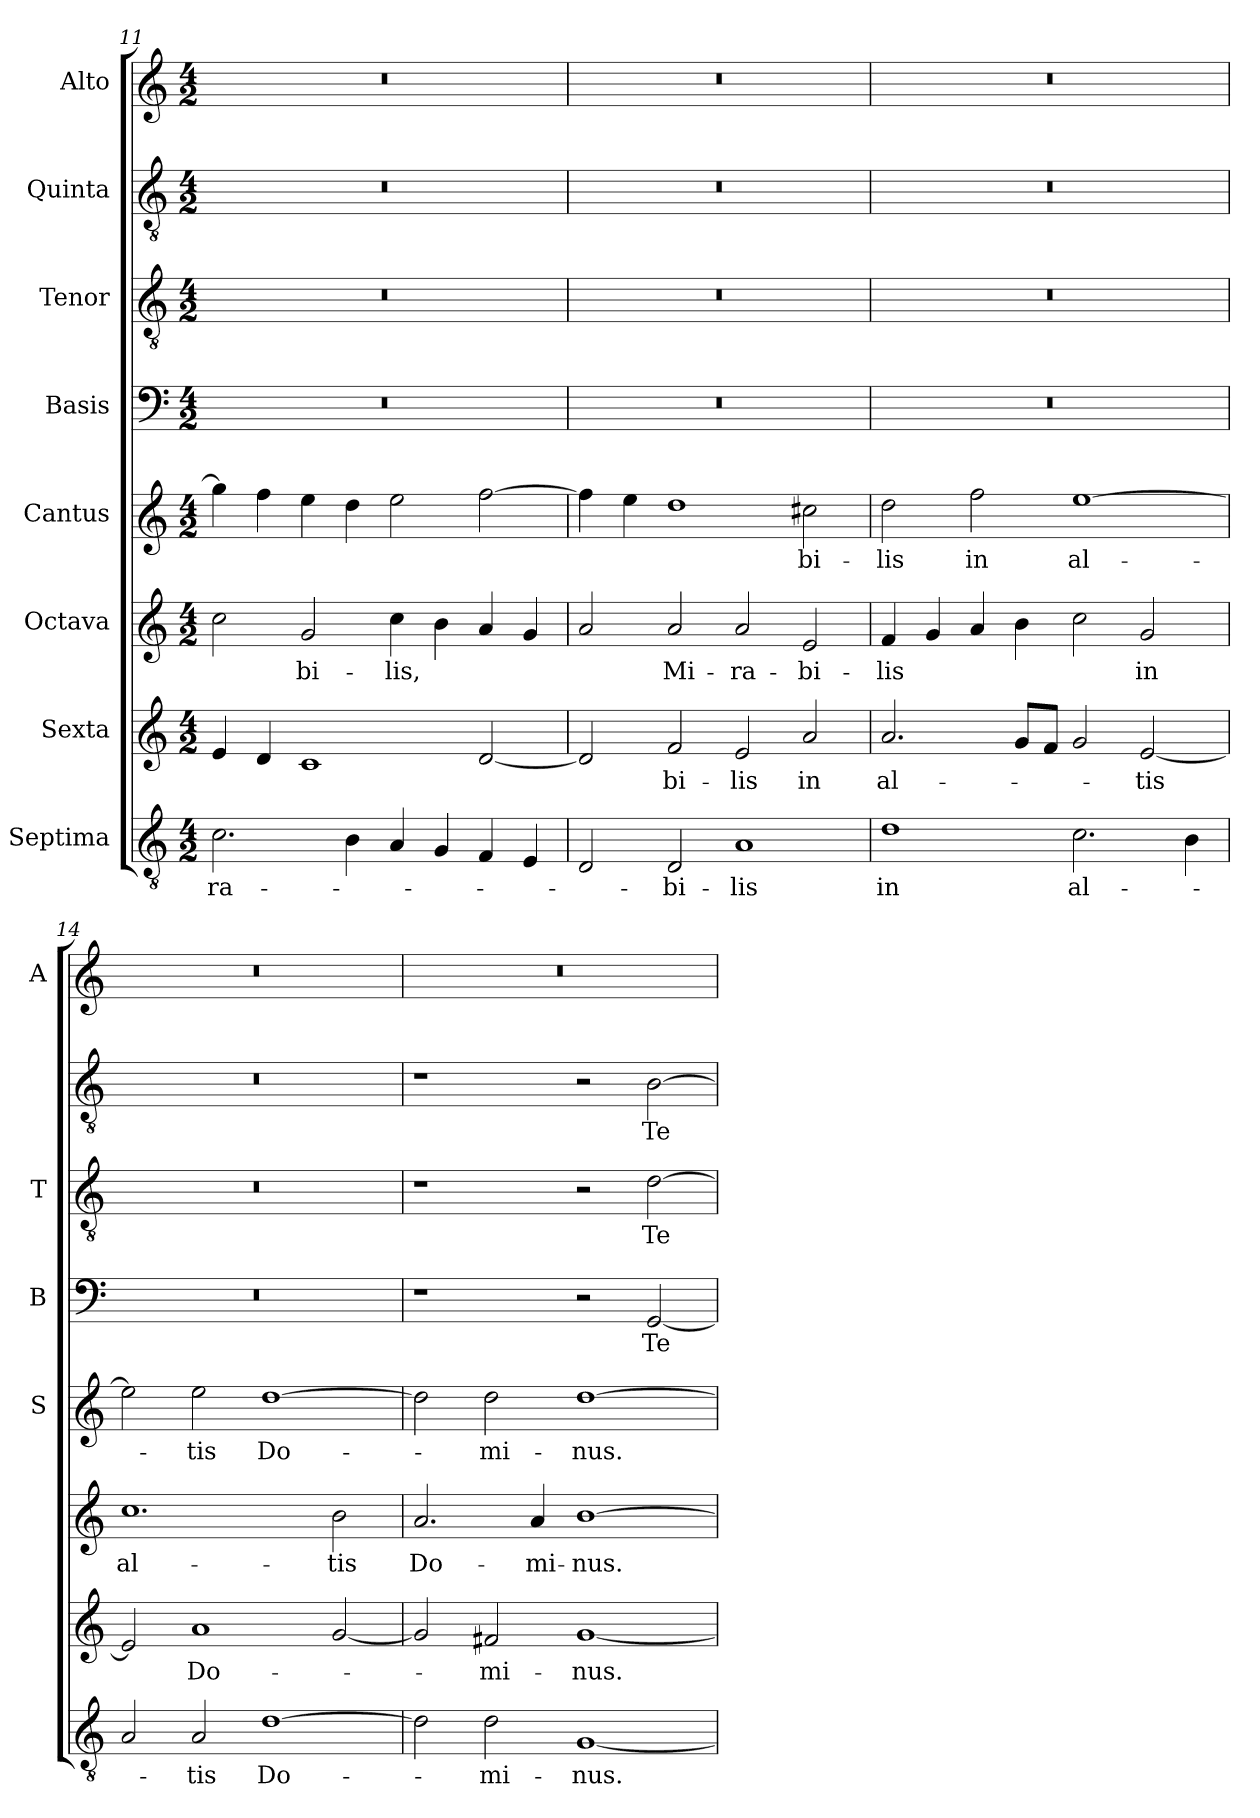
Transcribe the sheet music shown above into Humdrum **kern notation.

**kern	**text	**kern	**text	**kern	**text	**kern	**text	**kern	**text	**kern	**text	**kern	**text	**kern
*part8	*part8	*part7	*part7	*part6	*part6	*part5	*part5	*part4	*part4	*part3	*part3	*part2	*part2	*part1
*staff8	*staff8	*staff7	*staff7	*staff6	*staff6	*staff5	*staff5	*staff4	*staff4	*staff3	*staff3	*staff2	*staff2	*staff1
*I"Septima	*	*I"Sexta	*	*I"Octava	*	*I"Cantus	*	*I"Basis	*	*I"Tenor	*	*I"Quinta	*	*I"Alto
*	*	*	*	*	*	*I'S	*	*I'B	*	*I'T	*	*	*	*I'A
!!LO:PB:g=z
*clefGv2	*	*clefG2	*	*clefG2	*	*clefG2	*	*clefF4	*	*clefGv2	*	*clefGv2	*	*clefG2
*k[]	*	*k[]	*	*k[]	*	*k[]	*	*k[]	*	*k[]	*	*k[]	*	*k[]
*C:	*	*C:	*	*C:	*	*C:	*	*C:	*	*C:	*	*C:	*	*C:
*M4/2	*	*M4/2	*	*M4/2	*	*M4/2	*	*M4/2	*	*M4/2	*	*M4/2	*	*M4/2
=11	=11	=11	=11	=11	=11	=11	=11	=11	=11	=11	=11	=11	=11	=11
!	!LO:LY:b	!	!	!	!	!	!	!	!	!	!	!	!	!
2.c\	-ra-	4e/	.	2cc\	.	4gg\]	.	0r	.	0r	.	0r	.	0r
.	.	4d/	.	.	.	4ff\	.	.	.	.	.	.	.	.
!	!	!	!	!	!LO:LY:b	!	!	!	!	!	!	!	!	!
.	.	1c	.	2g/	-bi-	4ee\	.	.	.	.	.	.	.	.
4B\	.	.	.	.	.	4dd\	.	.	.	.	.	.	.	.
!	!	!	!	!	!LO:LY:b	!	!	!	!	!	!	!	!	!
4A/	.	.	.	4cc\	-lis,	2ee\	.	.	.	.	.	.	.	.
4G/	.	.	.	4b\	.	.	.	.	.	.	.	.	.	.
4F/	.	[2d/	.	4a/	.	[2ff\	.	.	.	.	.	.	.	.
4E/	.	.	.	4g/	.	.	.	.	.	.	.	.	.	.
=12	=12	=12	=12	=12	=12	=12	=12	=12	=12	=12	=12	=12	=12	=12
2D/	.	2d/]	.	2a/	.	4ff\]	.	0r	.	0r	.	0r	.	0r
.	.	.	.	.	.	4ee\	.	.	.	.	.	.	.	.
!	!LO:LY:b	!	!LO:LY:b	!	!LO:LY:b	!	!	!	!	!	!	!	!	!
2D/	-bi-	2f/	-bi-	2a/	Mi-	1dd	.	.	.	.	.	.	.	.
!	!LO:LY:b	!	!LO:LY:b	!	!LO:LY:b	!	!	!	!	!	!	!	!	!
1A	-lis	2e/	-lis	2a/	-ra-	.	.	.	.	.	.	.	.	.
!	!	!	!LO:LY:b	!	!LO:LY:b	!	!LO:LY:b	!	!	!	!	!	!	!
.	.	2a/	in	2e/	-bi-	2cc#X\	-bi-	.	.	.	.	.	.	.
=13	=13	=13	=13	=13	=13	=13	=13	=13	=13	=13	=13	=13	=13	=13
!	!LO:LY:b	!	!LO:LY:b	!	!LO:LY:b	!	!LO:LY:b	!	!	!	!	!	!	!
1d	in	2.a/	al-	4f/	-lis	2dd\	-lis	0r	.	0r	.	0r	.	0r
.	.	.	.	4g/	.	.	.	.	.	.	.	.	.	.
!	!	!	!	!	!	!	!LO:LY:b	!	!	!	!	!	!	!
.	.	.	.	4a/	.	2ff\	in	.	.	.	.	.	.	.
.	.	8g/L	.	4b\	.	.	.	.	.	.	.	.	.	.
.	.	8f/J	.	.	.	.	.	.	.	.	.	.	.	.
!	!LO:LY:b	!	!	!	!	!	!LO:LY:b	!	!	!	!	!	!	!
2.c\	al-	2g/	.	2cc\	.	[1ee	al-	.	.	.	.	.	.	.
!	!	!	!LO:LY:b	!	!LO:LY:b	!	!	!	!	!	!	!	!	!
.	.	[2e/	-tis	2g/	in	.	.	.	.	.	.	.	.	.
4B\	.	.	.	.	.	.	.	.	.	.	.	.	.	.
=14	=14	=14	=14	=14	=14	=14	=14	=14	=14	=14	=14	=14	=14	=14
!	!	!	!	!	!LO:LY:b	!	!	!	!	!	!	!	!	!
2A/	.	2e/]	.	1.cc	al-	2ee\]	.	0r	.	0r	.	0r	.	0r
!	!LO:LY:b	!	!LO:LY:b	!	!	!	!LO:LY:b	!	!	!	!	!	!	!
2A/	-tis	1a	Do-	.	.	2ee\	-tis	.	.	.	.	.	.	.
!	!LO:LY:b	!	!	!	!	!	!LO:LY:b	!	!	!	!	!	!	!
[1d	Do-	.	.	.	.	[1dd	Do-	.	.	.	.	.	.	.
!	!	!	!	!	!LO:LY:b	!	!	!	!	!	!	!	!	!
.	.	[2g/	.	2b\	-tis	.	.	.	.	.	.	.	.	.
!!LO:LB:g=z
=15	=15	=15	=15	=15	=15	=15	=15	=15	=15	=15	=15	=15	=15	=15
!	!	!	!	!	!LO:LY:b	!	!	!	!	!	!	!	!	!
2d\]	.	2g/]	.	2.a/	Do-	2dd\]	.	1r	.	1r	.	1r	.	0r
!	!LO:LY:b	!	!LO:LY:b	!	!	!	!LO:LY:b	!	!	!	!	!	!	!
2d\	-mi-	2f#X/	-mi-	.	.	2dd\	-mi-	.	.	.	.	.	.	.
!	!	!	!	!	!LO:LY:b	!	!	!	!	!	!	!	!	!
.	.	.	.	4a/	-mi-	.	.	.	.	.	.	.	.	.
!	!LO:LY:b	!	!LO:LY:b	!	!LO:LY:b	!	!LO:LY:b	!	!	!	!	!	!	!
[1G	-nus.	[1g	-nus.	[1b	-nus.	[1dd	-nus.	2r	.	2r	.	2r	.	.
!	!	!	!	!	!	!	!	!	!LO:LY:b	!	!LO:LY:b	!	!LO:LY:b	!
.	.	.	.	.	.	.	.	[2GG/	Te-	[2d\	Te-	[2B\	Te-	.
=	=	=	=	=	=	=	=	=	=	=	=	=	=	=
*-	*-	*-	*-	*-	*-	*-	*-	*-	*-	*-	*-	*-	*-	*-
